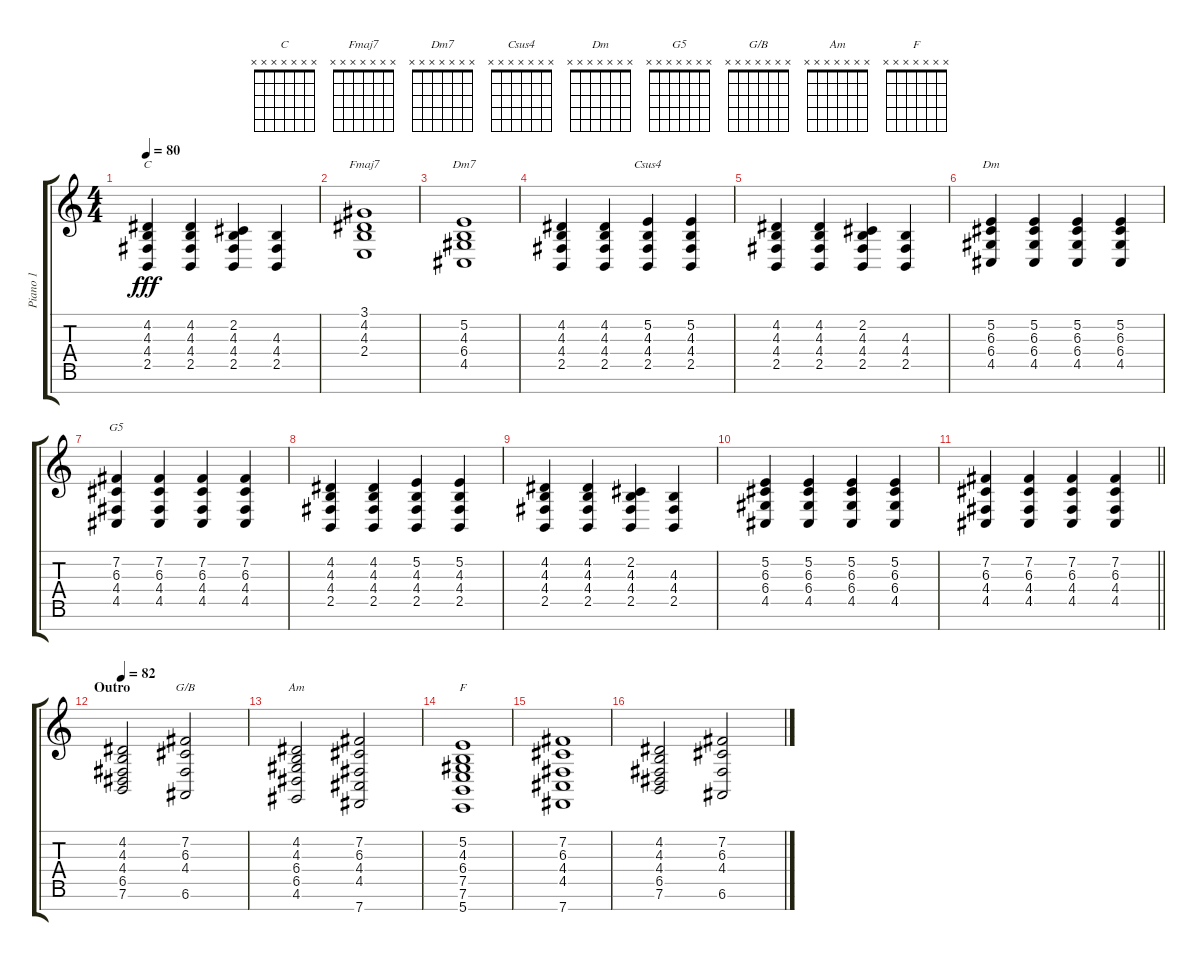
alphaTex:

\track ("Piano 1" "Piano 1") {instrument acousticgrandpiano}
\staff {score tabs}
\tuning (F4 B3 G3 D3 A2 E2 B1) {hide}
\chord ("C" x x x x x x x)
\chord ("Fmaj7" x x x x x x x)
\chord ("Dm7" x x x x x x x)
\chord ("Csus4" x x x x x x x)
\chord ("Dm" x x x x x x x)
\chord ("G5" x x x x x x x)
\chord ("G/B" x x x x x x x)
\chord ("Am" x x x x x x x)
\chord ("F" x x x x x x x)
\ts (4 4)
\tempo 80
\clef g2
\ks c
(4.2 4.3 4.4 2.5).4{ch "C" dy fff} (4.2 4.3 4.4 2.5).4 (2.2 4.3 4.4 2.5).4 (4.3 4.4 2.5).4 |
(3.1 4.2 4.3 2.4).1{ch "Fmaj7"} |
(5.2 4.3 6.4 4.5).1{ch "Dm7"} |
(4.2 4.3 4.4 2.5).4 (4.2 4.3 4.4 2.5).4 (5.2 4.3 4.4 2.5).4{ch "Csus4"} (5.2 4.3 4.4 2.5).4 |
(4.2 4.3 4.4 2.5).4 (4.2 4.3 4.4 2.5).4 (2.2 4.3 4.4 2.5).4 (4.3 4.4 2.5).4 |
(5.2 6.3 6.4 4.5).4{ch "Dm"} (5.2 6.3 6.4 4.5).4 (5.2 6.3 6.4 4.5).4 (5.2 6.3 6.4 4.5).4 |
(7.2 6.3 4.4 4.5).4{ch "G5"} (7.2 6.3 4.4 4.5).4 (7.2 6.3 4.4 4.5).4 (7.2 6.3 4.4 4.5).4 |
(4.2 4.3 4.4 2.5).4 (4.2 4.3 4.4 2.5).4 (5.2 4.3 4.4 2.5).4 (5.2 4.3 4.4 2.5).4 |
(4.2 4.3 4.4 2.5).4 (4.2 4.3 4.4 2.5).4 (2.2 4.3 4.4 2.5).4 (4.3 4.4 2.5).4 |
(5.2 6.3 6.4 4.5).4 (5.2 6.3 6.4 4.5).4 (5.2 6.3 6.4 4.5).4 (5.2 6.3 6.4 4.5).4 |
\barLineRight lightlight
(7.2 6.3 4.4 4.5).4 (7.2 6.3 4.4 4.5).4 (7.2 6.3 4.4 4.5).4 (7.2 6.3 4.4 4.5).4 |
\section ("" "Outro")
\tempo 82
(4.2 4.3 4.4 6.5 7.6).2 (7.2 6.3 4.4 6.6).2{ch "G/B"} |
(4.2 4.3 6.4 6.5 4.6).2{ch "Am"} (7.2 6.3 4.4 4.5 7.7).2 |
(5.2 4.3 6.4 7.5 7.6 5.7).1{ch "F"} |
(7.2 6.3 4.4 4.5 7.7).1 |
(4.2 4.3 4.4 6.5 7.6).2 (7.2 6.3 4.4 6.6).2
